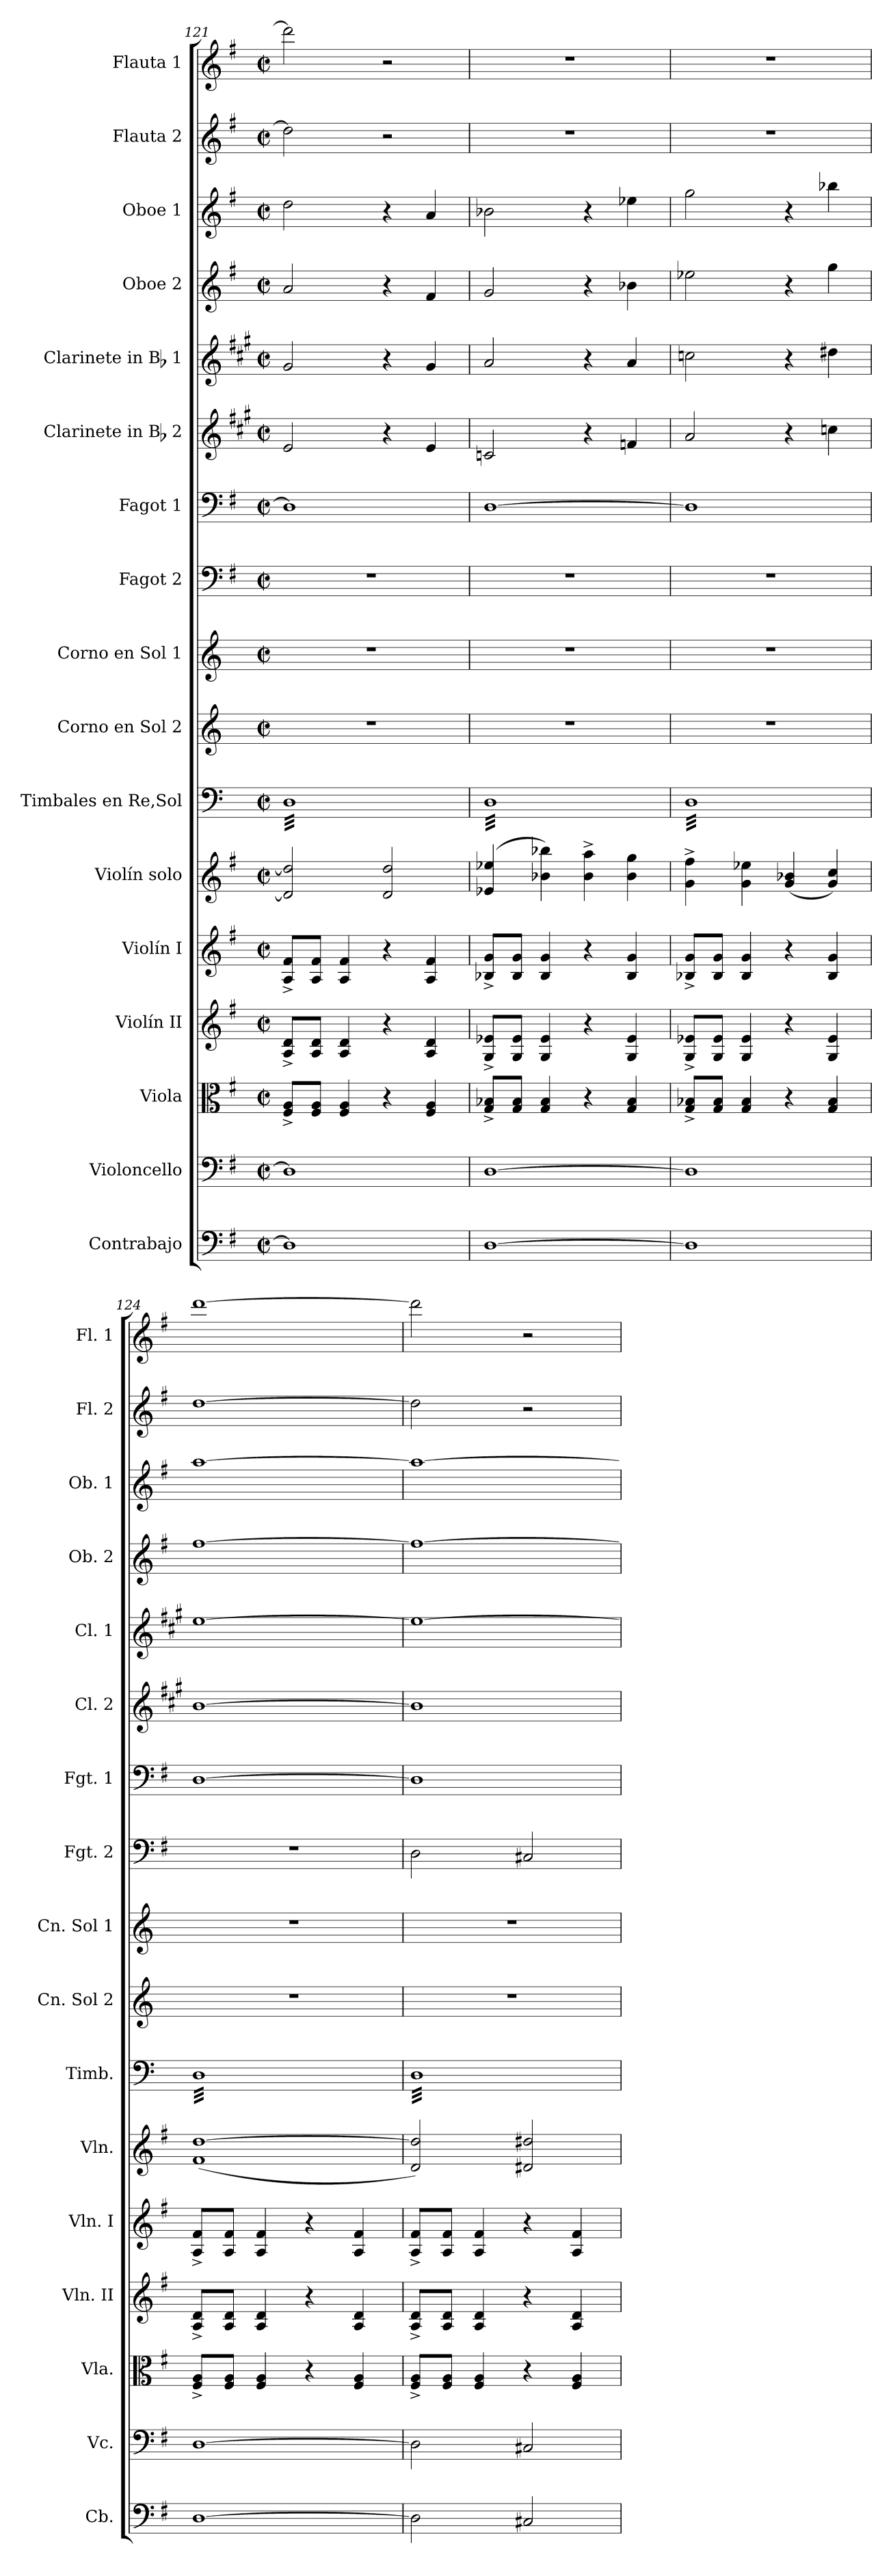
**kern	**kern	**kern	**kern	**kern	**kern	**kern	**kern	**kern	**kern	**kern	**kern	**kern	**kern	**kern	**kern	**kern
*part17	*part16	*part15	*part14	*part13	*part12	*part11	*part10	*part9	*part8	*part7	*part6	*part5	*part4	*part3	*part2	*part1
*staff17	*staff16	*staff15	*staff14	*staff13	*staff12	*staff11	*staff10	*staff9	*staff8	*staff7	*staff6	*staff5	*staff4	*staff3	*staff2	*staff1
*I"Contrabajo	*I"Violoncello	*I"Viola	*I"Violín II	*I"Violín I	*I"Violín solo	*I"Timbales en Re,Sol	*I"Corno en Sol 2	*I"Corno en Sol 1	*I"Fagot 2	*I"Fagot 1	*I"Clarinete in Bb 2	*I"Clarinete in Bb 1	*I"Oboe 2	*I"Oboe 1	*I"Flauta 2	*I"Flauta 1
*I'Cb.	*I'Vc.	*I'Vla.	*I'Vln. II	*I'Vln. I	*I'Vln.	*I'Timb.	*I'Cn. Sol 2	*I'Cn. Sol 1	*I'Fgt. 2	*I'Fgt. 1	*I'Cl. 2	*I'Cl. 1	*I'Ob. 2	*I'Ob. 1	*I'Fl. 2	*I'Fl. 1
!!LO:PB:g=z
*clefF4	*clefF4	*clefC3	*clefG2	*clefG2	*clefG2	*clefF4	*clefG2	*clefG2	*clefF4	*clefF4	*clefG2	*clefG2	*clefG2	*clefG2	*clefG2	*clefG2
*ITrd7c12	*	*	*	*	*	*	*ITrd3c5	*ITrd3c5	*	*	*ITrd1c2	*ITrd1c2	*	*	*	*
*k[f#]	*k[f#]	*k[f#]	*k[f#]	*k[f#]	*k[f#]	*k[]	*k[f#]	*k[f#]	*k[f#]	*k[f#]	*k[f#]	*k[f#]	*k[f#]	*k[f#]	*k[f#]	*k[f#]
*G:	*G:	*G:	*G:	*G:	*G:	*C:	*G:	*G:	*G:	*G:	*G:	*G:	*G:	*G:	*G:	*G:
*M2/2	*M2/2	*M2/2	*M2/2	*M2/2	*M2/2	*M2/2	*M2/2	*M2/2	*M2/2	*M2/2	*M2/2	*M2/2	*M2/2	*M2/2	*M2/2	*M2/2
*met(c|)	*met(c|)	*met(c|)	*met(c|)	*met(c|)	*met(c|)	*met(c|)	*met(c|)	*met(c|)	*met(c|)	*met(c|)	*met(c|)	*met(c|)	*met(c|)	*met(c|)	*met(c|)	*met(c|)
=121	=121	=121	=121	=121	=121	=121	=121	=121	=121	=121	=121	=121	=121	=121	=121	=121
*	*	*	*	*	*	*tremolo	*	*	*	*	*	*	*	*	*	*
1DDi]	1Di]	8F#i/^ 8Ai^L	8Ai/^ 8di^L	8Ai/^ 8f#i^L	2di/] 2ddi]	32DiLLL	1r	1r	1r	1Di]	2di/	2f#i/	2ai/	2ddi\	2ddi\]	2dddi\]
.	.	.	.	.	.	32Di	.	.	.	.	.	.	.	.	.	.
.	.	.	.	.	.	32Di	.	.	.	.	.	.	.	.	.	.
.	.	.	.	.	.	32Di	.	.	.	.	.	.	.	.	.	.
.	.	8F#i/ 8AiJ	8Ai/ 8diJ	8Ai/ 8f#iJ	.	32Di	.	.	.	.	.	.	.	.	.	.
.	.	.	.	.	.	32Di	.	.	.	.	.	.	.	.	.	.
.	.	.	.	.	.	32Di	.	.	.	.	.	.	.	.	.	.
.	.	.	.	.	.	32Di	.	.	.	.	.	.	.	.	.	.
.	.	4F#i/ 4Ai	4Ai/ 4di	4Ai/ 4f#i	.	32Di	.	.	.	.	.	.	.	.	.	.
.	.	.	.	.	.	32Di	.	.	.	.	.	.	.	.	.	.
.	.	.	.	.	.	32Di	.	.	.	.	.	.	.	.	.	.
.	.	.	.	.	.	32Di	.	.	.	.	.	.	.	.	.	.
.	.	.	.	.	.	32Di	.	.	.	.	.	.	.	.	.	.
.	.	.	.	.	.	32Di	.	.	.	.	.	.	.	.	.	.
.	.	.	.	.	.	32Di	.	.	.	.	.	.	.	.	.	.
.	.	.	.	.	.	32Di	.	.	.	.	.	.	.	.	.	.
.	.	4r	4r	4r	2di/ 2ddi	32Di	.	.	.	.	4r	4r	4r	4r	2r	2r
.	.	.	.	.	.	32Di	.	.	.	.	.	.	.	.	.	.
.	.	.	.	.	.	32Di	.	.	.	.	.	.	.	.	.	.
.	.	.	.	.	.	32Di	.	.	.	.	.	.	.	.	.	.
.	.	.	.	.	.	32Di	.	.	.	.	.	.	.	.	.	.
.	.	.	.	.	.	32Di	.	.	.	.	.	.	.	.	.	.
.	.	.	.	.	.	32Di	.	.	.	.	.	.	.	.	.	.
.	.	.	.	.	.	32Di	.	.	.	.	.	.	.	.	.	.
.	.	4F#i/ 4Ai	4Ai/ 4di	4Ai/ 4f#i	.	32Di	.	.	.	.	4di/	4f#i/	4f#i/	4ai/	.	.
.	.	.	.	.	.	32Di	.	.	.	.	.	.	.	.	.	.
.	.	.	.	.	.	32Di	.	.	.	.	.	.	.	.	.	.
.	.	.	.	.	.	32Di	.	.	.	.	.	.	.	.	.	.
.	.	.	.	.	.	32Di	.	.	.	.	.	.	.	.	.	.
.	.	.	.	.	.	32Di	.	.	.	.	.	.	.	.	.	.
.	.	.	.	.	.	32Di	.	.	.	.	.	.	.	.	.	.
.	.	.	.	.	.	32DiJJJ	.	.	.	.	.	.	.	.	.	.
=122	=122	=122	=122	=122	=122	=122	=122	=122	=122	=122	=122	=122	=122	=122	=122	=122
[>1DDi	[>1Di	8Gi/^ 8B-Xi^L	8Gi/^ 8e-Xi^L	8B-Xi/^ 8gi^L	(4e-Xi/ 4ee-Xi	32DiLLL	1r	1r	1r	[>1Di	2B-Xi/	2gi/	2gi/	2b-Xi\	1r	1r
.	.	.	.	.	.	32Di	.	.	.	.	.	.	.	.	.	.
.	.	.	.	.	.	32Di	.	.	.	.	.	.	.	.	.	.
.	.	.	.	.	.	32Di	.	.	.	.	.	.	.	.	.	.
.	.	8Gi/ 8B-iJ	8Gi/ 8e-iJ	8B-i/ 8giJ	.	32Di	.	.	.	.	.	.	.	.	.	.
.	.	.	.	.	.	32Di	.	.	.	.	.	.	.	.	.	.
.	.	.	.	.	.	32Di	.	.	.	.	.	.	.	.	.	.
.	.	.	.	.	.	32Di	.	.	.	.	.	.	.	.	.	.
.	.	4Gi/ 4B-i	4Gi/ 4e-i	4B-i/ 4gi	4b-Xi\ 4bb-Xi)	32Di	.	.	.	.	.	.	.	.	.	.
.	.	.	.	.	.	32Di	.	.	.	.	.	.	.	.	.	.
.	.	.	.	.	.	32Di	.	.	.	.	.	.	.	.	.	.
.	.	.	.	.	.	32Di	.	.	.	.	.	.	.	.	.	.
.	.	.	.	.	.	32Di	.	.	.	.	.	.	.	.	.	.
.	.	.	.	.	.	32Di	.	.	.	.	.	.	.	.	.	.
.	.	.	.	.	.	32Di	.	.	.	.	.	.	.	.	.	.
.	.	.	.	.	.	32Di	.	.	.	.	.	.	.	.	.	.
.	.	4r	4r	4r	4b-i\^ 4aai^	32Di	.	.	.	.	4r	4r	4r	4r	.	.
.	.	.	.	.	.	32Di	.	.	.	.	.	.	.	.	.	.
.	.	.	.	.	.	32Di	.	.	.	.	.	.	.	.	.	.
.	.	.	.	.	.	32Di	.	.	.	.	.	.	.	.	.	.
.	.	.	.	.	.	32Di	.	.	.	.	.	.	.	.	.	.
.	.	.	.	.	.	32Di	.	.	.	.	.	.	.	.	.	.
.	.	.	.	.	.	32Di	.	.	.	.	.	.	.	.	.	.
.	.	.	.	.	.	32Di	.	.	.	.	.	.	.	.	.	.
.	.	4Gi/ 4B-i	4Gi/ 4e-i	4B-i/ 4gi	4b-i\ 4ggi	32Di	.	.	.	.	4e-Xi/	4gi/	4b-Xi\	4ee-Xi\	.	.
.	.	.	.	.	.	32Di	.	.	.	.	.	.	.	.	.	.
.	.	.	.	.	.	32Di	.	.	.	.	.	.	.	.	.	.
.	.	.	.	.	.	32Di	.	.	.	.	.	.	.	.	.	.
.	.	.	.	.	.	32Di	.	.	.	.	.	.	.	.	.	.
.	.	.	.	.	.	32Di	.	.	.	.	.	.	.	.	.	.
.	.	.	.	.	.	32Di	.	.	.	.	.	.	.	.	.	.
.	.	.	.	.	.	32DiJJJ	.	.	.	.	.	.	.	.	.	.
=123	=123	=123	=123	=123	=123	=123	=123	=123	=123	=123	=123	=123	=123	=123	=123	=123
1DDi]	1Di]	8Gi/^ 8B-Xi^L	8Gi/^ 8e-Xi^L	8B-Xi/^ 8gi^L	4gi\^ 4ff#i^	32DiLLL	1r	1r	1r	1Di]	2gi/	2b-Xi\	2ee-Xi\	2ggi\	1r	1r
.	.	.	.	.	.	32Di	.	.	.	.	.	.	.	.	.	.
.	.	.	.	.	.	32Di	.	.	.	.	.	.	.	.	.	.
.	.	.	.	.	.	32Di	.	.	.	.	.	.	.	.	.	.
.	.	8Gi/ 8B-iJ	8Gi/ 8e-iJ	8B-i/ 8giJ	.	32Di	.	.	.	.	.	.	.	.	.	.
.	.	.	.	.	.	32Di	.	.	.	.	.	.	.	.	.	.
.	.	.	.	.	.	32Di	.	.	.	.	.	.	.	.	.	.
.	.	.	.	.	.	32Di	.	.	.	.	.	.	.	.	.	.
.	.	4Gi/ 4B-i	4Gi/ 4e-i	4B-i/ 4gi	4gi\ 4ee-Xi	32Di	.	.	.	.	.	.	.	.	.	.
.	.	.	.	.	.	32Di	.	.	.	.	.	.	.	.	.	.
.	.	.	.	.	.	32Di	.	.	.	.	.	.	.	.	.	.
.	.	.	.	.	.	32Di	.	.	.	.	.	.	.	.	.	.
.	.	.	.	.	.	32Di	.	.	.	.	.	.	.	.	.	.
.	.	.	.	.	.	32Di	.	.	.	.	.	.	.	.	.	.
.	.	.	.	.	.	32Di	.	.	.	.	.	.	.	.	.	.
.	.	.	.	.	.	32Di	.	.	.	.	.	.	.	.	.	.
.	.	4r	4r	4r	(4gi/ 4b-Xi	32Di	.	.	.	.	4r	4r	4r	4r	.	.
.	.	.	.	.	.	32Di	.	.	.	.	.	.	.	.	.	.
.	.	.	.	.	.	32Di	.	.	.	.	.	.	.	.	.	.
.	.	.	.	.	.	32Di	.	.	.	.	.	.	.	.	.	.
.	.	.	.	.	.	32Di	.	.	.	.	.	.	.	.	.	.
.	.	.	.	.	.	32Di	.	.	.	.	.	.	.	.	.	.
.	.	.	.	.	.	32Di	.	.	.	.	.	.	.	.	.	.
.	.	.	.	.	.	32Di	.	.	.	.	.	.	.	.	.	.
.	.	4Gi/ 4B-i	4Gi/ 4e-i	4B-i/ 4gi	4gi/ 4cci)	32Di	.	.	.	.	4b-Xi\	4cc#Xi\	4ggi\	4bb-Xi\	.	.
.	.	.	.	.	.	32Di	.	.	.	.	.	.	.	.	.	.
.	.	.	.	.	.	32Di	.	.	.	.	.	.	.	.	.	.
.	.	.	.	.	.	32Di	.	.	.	.	.	.	.	.	.	.
.	.	.	.	.	.	32Di	.	.	.	.	.	.	.	.	.	.
.	.	.	.	.	.	32Di	.	.	.	.	.	.	.	.	.	.
.	.	.	.	.	.	32Di	.	.	.	.	.	.	.	.	.	.
.	.	.	.	.	.	32DiJJJ	.	.	.	.	.	.	.	.	.	.
=124	=124	=124	=124	=124	=124	=124	=124	=124	=124	=124	=124	=124	=124	=124	=124	=124
[>1DDi	[>1Di	8F#i/^ 8Ai^L	8Ai/^ 8di^L	8Ai/^ 8f#i^L	(1f#i [>1ddi	32DiLLL	1r	1r	1r	[>1Di	[>1ai	[>1ddi	[>1ff#i	[>1aai	[>1ddi	[>1dddi
.	.	.	.	.	.	32Di	.	.	.	.	.	.	.	.	.	.
.	.	.	.	.	.	32Di	.	.	.	.	.	.	.	.	.	.
.	.	.	.	.	.	32Di	.	.	.	.	.	.	.	.	.	.
.	.	8F#i/ 8AiJ	8Ai/ 8diJ	8Ai/ 8f#iJ	.	32Di	.	.	.	.	.	.	.	.	.	.
.	.	.	.	.	.	32Di	.	.	.	.	.	.	.	.	.	.
.	.	.	.	.	.	32Di	.	.	.	.	.	.	.	.	.	.
.	.	.	.	.	.	32Di	.	.	.	.	.	.	.	.	.	.
.	.	4F#i/ 4Ai	4Ai/ 4di	4Ai/ 4f#i	.	32Di	.	.	.	.	.	.	.	.	.	.
.	.	.	.	.	.	32Di	.	.	.	.	.	.	.	.	.	.
.	.	.	.	.	.	32Di	.	.	.	.	.	.	.	.	.	.
.	.	.	.	.	.	32Di	.	.	.	.	.	.	.	.	.	.
.	.	.	.	.	.	32Di	.	.	.	.	.	.	.	.	.	.
.	.	.	.	.	.	32Di	.	.	.	.	.	.	.	.	.	.
.	.	.	.	.	.	32Di	.	.	.	.	.	.	.	.	.	.
.	.	.	.	.	.	32Di	.	.	.	.	.	.	.	.	.	.
.	.	4r	4r	4r	.	32Di	.	.	.	.	.	.	.	.	.	.
.	.	.	.	.	.	32Di	.	.	.	.	.	.	.	.	.	.
.	.	.	.	.	.	32Di	.	.	.	.	.	.	.	.	.	.
.	.	.	.	.	.	32Di	.	.	.	.	.	.	.	.	.	.
.	.	.	.	.	.	32Di	.	.	.	.	.	.	.	.	.	.
.	.	.	.	.	.	32Di	.	.	.	.	.	.	.	.	.	.
.	.	.	.	.	.	32Di	.	.	.	.	.	.	.	.	.	.
.	.	.	.	.	.	32Di	.	.	.	.	.	.	.	.	.	.
.	.	4F#i/ 4Ai	4Ai/ 4di	4Ai/ 4f#i	.	32Di	.	.	.	.	.	.	.	.	.	.
.	.	.	.	.	.	32Di	.	.	.	.	.	.	.	.	.	.
.	.	.	.	.	.	32Di	.	.	.	.	.	.	.	.	.	.
.	.	.	.	.	.	32Di	.	.	.	.	.	.	.	.	.	.
.	.	.	.	.	.	32Di	.	.	.	.	.	.	.	.	.	.
.	.	.	.	.	.	32Di	.	.	.	.	.	.	.	.	.	.
.	.	.	.	.	.	32Di	.	.	.	.	.	.	.	.	.	.
.	.	.	.	.	.	32DiJJJ	.	.	.	.	.	.	.	.	.	.
=125	=125	=125	=125	=125	=125	=125	=125	=125	=125	=125	=125	=125	=125	=125	=125	=125
2DDi\]	2Di\]	8F#i/^ 8Ai^L	8Ai/^ 8di^L	8Ai/^ 8f#i^L	2di/ 2ddi])	32DiLLL	1r	1r	2Di\	1Di]	1ai]	1ddi_>	1ff#i_>	1aai_>	2ddi\]	2dddi\]
.	.	.	.	.	.	32Di	.	.	.	.	.	.	.	.	.	.
.	.	.	.	.	.	32Di	.	.	.	.	.	.	.	.	.	.
.	.	.	.	.	.	32Di	.	.	.	.	.	.	.	.	.	.
.	.	8F#i/ 8AiJ	8Ai/ 8diJ	8Ai/ 8f#iJ	.	32Di	.	.	.	.	.	.	.	.	.	.
.	.	.	.	.	.	32Di	.	.	.	.	.	.	.	.	.	.
.	.	.	.	.	.	32Di	.	.	.	.	.	.	.	.	.	.
.	.	.	.	.	.	32Di	.	.	.	.	.	.	.	.	.	.
.	.	4F#i/ 4Ai	4Ai/ 4di	4Ai/ 4f#i	.	32Di	.	.	.	.	.	.	.	.	.	.
.	.	.	.	.	.	32Di	.	.	.	.	.	.	.	.	.	.
.	.	.	.	.	.	32Di	.	.	.	.	.	.	.	.	.	.
.	.	.	.	.	.	32Di	.	.	.	.	.	.	.	.	.	.
.	.	.	.	.	.	32Di	.	.	.	.	.	.	.	.	.	.
.	.	.	.	.	.	32Di	.	.	.	.	.	.	.	.	.	.
.	.	.	.	.	.	32Di	.	.	.	.	.	.	.	.	.	.
.	.	.	.	.	.	32Di	.	.	.	.	.	.	.	.	.	.
2CC#Xi/	2C#Xi/	4r	4r	4r	2d#Xi/ 2dd#Xi	32Di	.	.	2C#Xi/	.	.	.	.	.	2r	2r
.	.	.	.	.	.	32Di	.	.	.	.	.	.	.	.	.	.
.	.	.	.	.	.	32Di	.	.	.	.	.	.	.	.	.	.
.	.	.	.	.	.	32Di	.	.	.	.	.	.	.	.	.	.
.	.	.	.	.	.	32Di	.	.	.	.	.	.	.	.	.	.
.	.	.	.	.	.	32Di	.	.	.	.	.	.	.	.	.	.
.	.	.	.	.	.	32Di	.	.	.	.	.	.	.	.	.	.
.	.	.	.	.	.	32Di	.	.	.	.	.	.	.	.	.	.
.	.	4F#i/ 4Ai	4Ai/ 4di	4Ai/ 4f#i	.	32Di	.	.	.	.	.	.	.	.	.	.
.	.	.	.	.	.	32Di	.	.	.	.	.	.	.	.	.	.
.	.	.	.	.	.	32Di	.	.	.	.	.	.	.	.	.	.
.	.	.	.	.	.	32Di	.	.	.	.	.	.	.	.	.	.
.	.	.	.	.	.	32Di	.	.	.	.	.	.	.	.	.	.
.	.	.	.	.	.	32Di	.	.	.	.	.	.	.	.	.	.
.	.	.	.	.	.	32Di	.	.	.	.	.	.	.	.	.	.
.	.	.	.	.	.	32DiJJJ	.	.	.	.	.	.	.	.	.	.
*	*	*	*	*	*	*Xtremolo	*	*	*	*	*	*	*	*	*	*
=	=	=	=	=	=	=	=	=	=	=	=	=	=	=	=	=
*-	*-	*-	*-	*-	*-	*-	*-	*-	*-	*-	*-	*-	*-	*-	*-	*-
